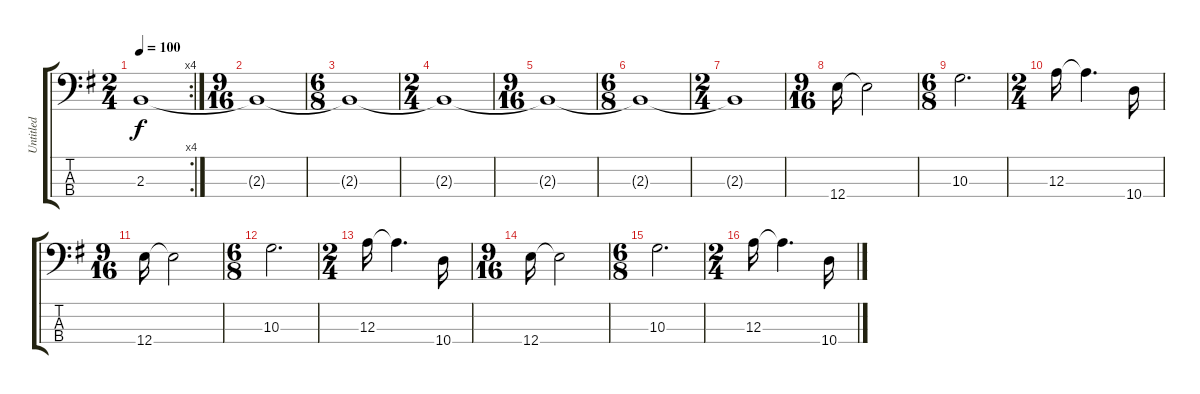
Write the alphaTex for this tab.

\track ("Untitled" "Untitled") {instrument electricbassfinger}
\staff {score tabs}
\tuning (G2 D2 A1 E1) {hide}
\rc 4
\ts (2 4)
\tempo 100
\clef f4
\ks g
2.3{t}.1{dy f} |
\ts (9 16)
2.3{t}.1 |
\ts (6 8)
2.3{t}.1 |
\ts (2 4)
2.3{t}.1 |
\ts (9 16)
2.3{t}.1 |
\ts (6 8)
2.3{t}.1 |
\ts (2 4)
2.3{t}.1 |
\ts (9 16)
12.4.16 12.4{t}.2 |
\ts (6 8)
10.3.2{d} |
\ts (2 4)
12.3.16 12.3{t}.4{d} 10.4.16 |
\ts (9 16)
12.4.16 12.4{t}.2 |
\ts (6 8)
10.3.2{d} |
\ts (2 4)
12.3.16 12.3{t}.4{d} 10.4.16 |
\ts (9 16)
12.4.16 12.4{t}.2 |
\ts (6 8)
10.3.2{d} |
\ts (2 4)
12.3.16 12.3{t}.4{d} 10.4.16
